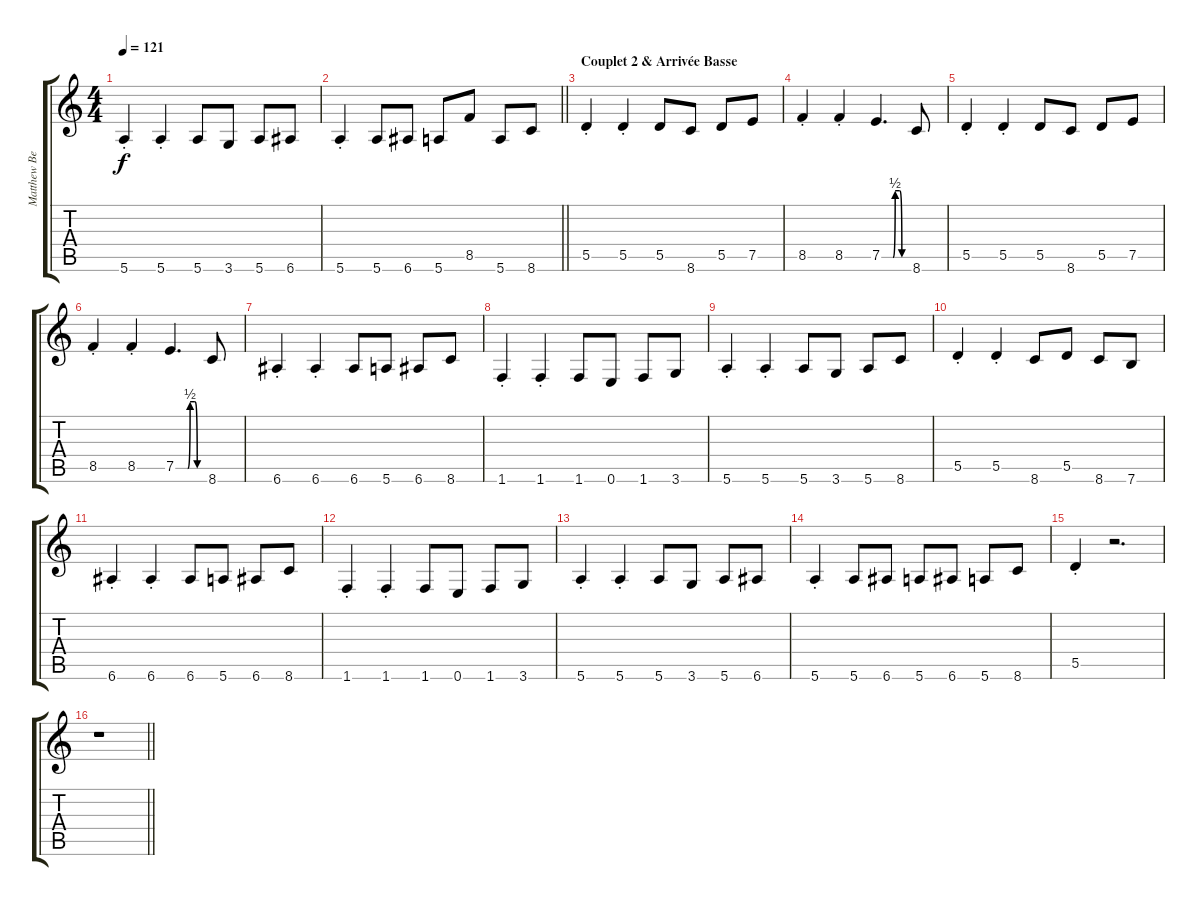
\track ("Matthew Bellamy" "Matthew Be") {instrument distortionguitar}
\staff {score tabs}
\tuning (E4 B3 G3 D3 A2 E2) {hide}
\ts (4 4)
\tempo 121
\clef g2
\ks c
5.6{st}.4{dy f} 5.6{st}.4 5.6.8 3.6.8 5.6.8 6.6.8 |
\barLineRight lightlight
5.6{st}.4 5.6.8 6.6.8 5.6.8 8.5.8 5.6.8 8.6.8 |
\section ("" "Couplet 2 & Arrivée Basse")
5.5{st}.4 5.5{st}.4 5.5.8 8.6.8 5.5.8 7.5.8 |
8.5{st}.4 8.5{st}.4 7.5{be (custom 0 0 15 0 25 0 30 2 40 2 45 0 50 0 60 0)}.4{d} 8.6.8 |
5.5{st}.4 5.5{st}.4 5.5.8 8.6.8 5.5.8 7.5.8 |
8.5{st}.4 8.5{st}.4 7.5{be (custom 0 0 15 0 25 0 30 2 40 2 45 0 50 0 60 0)}.4{d} 8.6.8 |
6.6{st}.4 6.6{st}.4 6.6.8 5.6.8 6.6.8 8.6.8 |
1.6{st}.4 1.6{st}.4 1.6.8 0.6.8 1.6.8 3.6.8 |
5.6{st}.4 5.6{st}.4 5.6.8 3.6.8 5.6.8 8.6.8 |
5.5{st}.4 5.5{st}.4 8.6.8 5.5.8 8.6.8 7.6.8 |
6.6{st}.4 6.6{st}.4 6.6.8 5.6.8 6.6.8 8.6.8 |
1.6{st}.4 1.6{st}.4 1.6.8 0.6.8 1.6.8 3.6.8 |
5.6{st}.4 5.6{st}.4 5.6.8 3.6.8 5.6.8 6.6.8 |
5.6{st}.4 5.6.8 6.6.8 5.6.8 6.6.8 5.6.8 8.6.8 |
5.5{st}.4 r.2{d} |
\barLineRight lightlight
r.1
